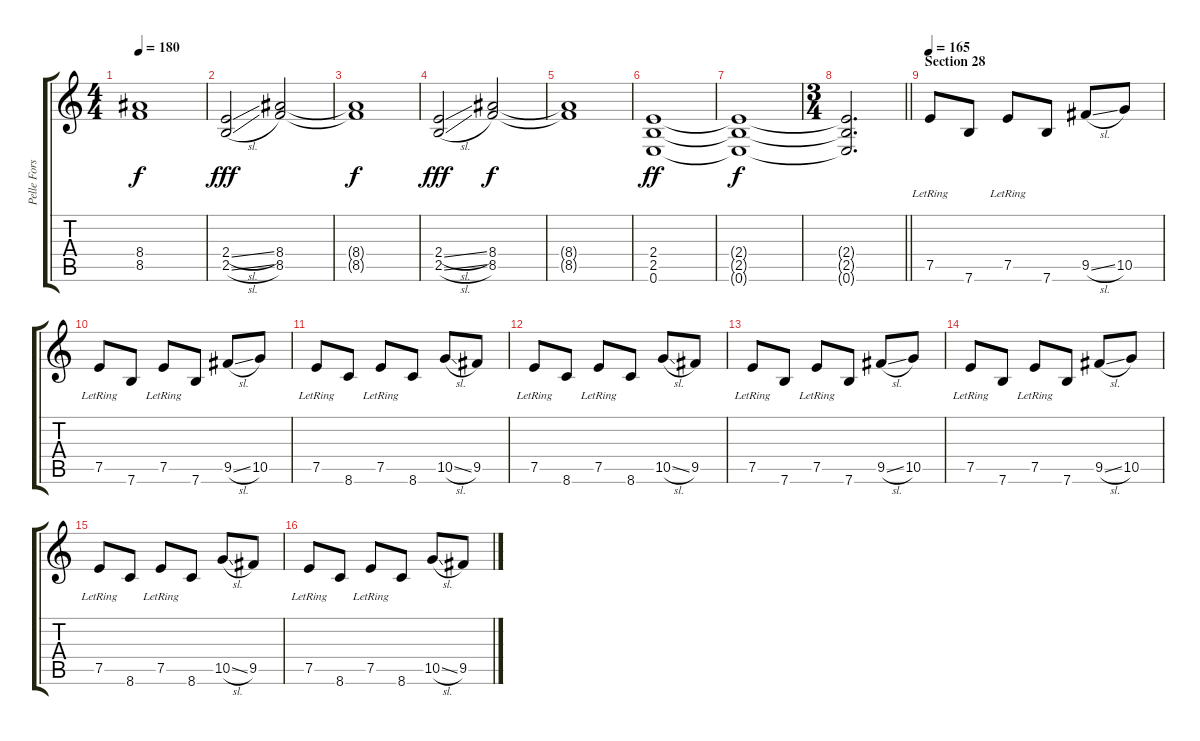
\track ("Pelle Forsberg" "Pelle Fors") {instrument distortionguitar}
\staff {score tabs}
\tuning (E4 B3 G3 D3 A2 E2) {hide}
\ts (4 4)
\tempo 180
\clef g2
\ks c
(8.4{t} 8.5{t}).1{dy f} |
(2.4{sl} 2.5{sl}).2{dy fff} (8.4 8.5).2 |
(8.4{t} 8.5{t}).1{dy f} |
(2.4{sl} 2.5{sl}).2{dy fff} (8.4 8.5).2{dy f} |
(8.4{t} 8.5{t}).1 |
(2.4 2.5 0.6).1{dy ff} |
(2.4{t} 2.5{t} 0.6{t}).1{dy f} |
\ts (3 4)
\barLineRight lightlight
(2.4{t} 2.5{t} 0.6{t}).2{d} |
\section ("" "Section 28")
\tempo 165
7.5{lr}.8{volume 7 instrument overdrivenguitar} 7.6.8 7.5{lr}.8 7.6.8 9.5{sl}.8 10.5.8 |
7.5{lr}.8 7.6.8 7.5{lr}.8 7.6.8 9.5{sl}.8 10.5.8 |
7.5{lr}.8 8.6.8 7.5{lr}.8 8.6.8 10.5{sl}.8 9.5.8 |
7.5{lr}.8 8.6.8 7.5{lr}.8 8.6.8 10.5{sl}.8 9.5.8 |
7.5{lr}.8 7.6.8 7.5{lr}.8 7.6.8 9.5{sl}.8 10.5.8 |
7.5{lr}.8 7.6.8 7.5{lr}.8 7.6.8 9.5{sl}.8 10.5.8 |
7.5{lr}.8 8.6.8 7.5{lr}.8 8.6.8 10.5{sl}.8 9.5.8 |
7.5{lr}.8 8.6.8 7.5{lr}.8 8.6.8 10.5{sl}.8 9.5.8
